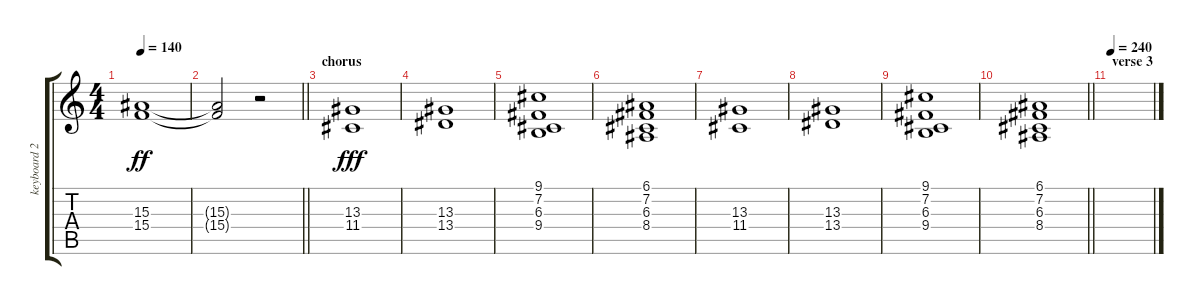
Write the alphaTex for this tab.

\track ("keyboard 2" "keyboard 2") {instrument pad4choir}
\staff {score tabs}
\tuning (E4 B3 G3 D3 A2 D2) {hide}
\ts (4 4)
\tempo 140
\clef g2
\ks c
(15.3 15.4).1{dy ff} |
\barLineRight lightlight
(15.3{t} 15.4{t}).2 r.2 |
\section ("" "chorus")
(13.3 11.4).1{dy fff} |
(13.3 13.4).1 |
(9.1 7.2 6.3 9.4).1 |
(6.1 7.2 6.3 8.4).1 |
(13.3 11.4).1 |
(13.3 13.4).1 |
(9.1 7.2 6.3 9.4).1 |
\barLineRight lightlight
(6.1 7.2 6.3 8.4).1 |
\section ("" "verse 3")
\tempo 240
